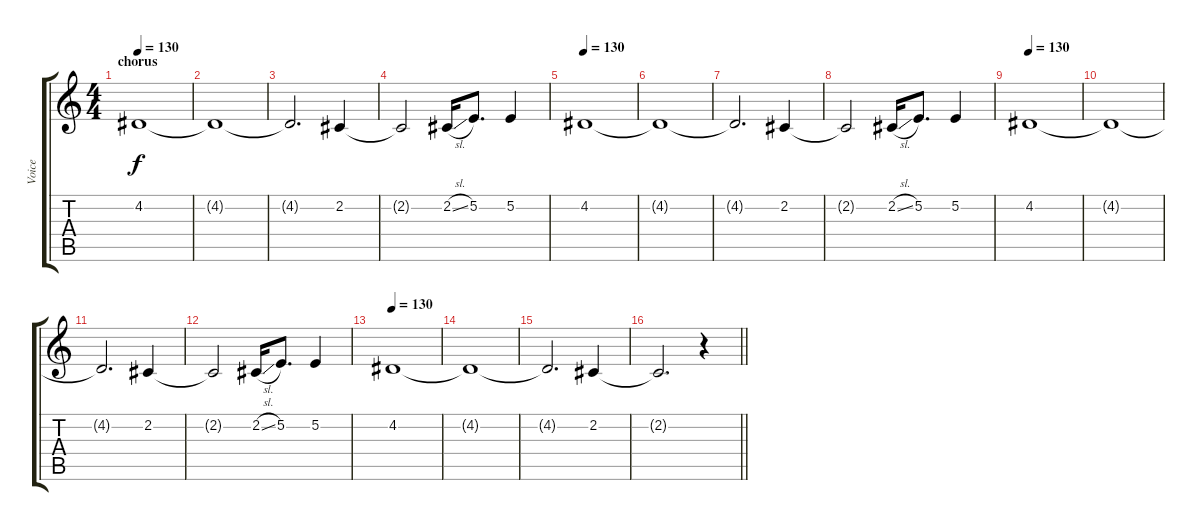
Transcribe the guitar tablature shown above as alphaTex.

\track ("Voice" "Voice") {instrument flute}
\staff {score tabs}
\tuning (E4 B3 G3 D3 A2 E2) {hide}
\ts (4 4)
\section ("" "chorus")
\tempo 130
\clef g2
\ks c
4.2.1{dy f} |
4.2{t}.1 |
4.2{t}.2{d} 2.2.4 |
2.2{t}.2 2.2{sl}.16 5.2.8{d} 5.2.4 |
\tempo 130
4.2.1 |
4.2{t}.1 |
4.2{t}.2{d} 2.2.4 |
2.2{t}.2 2.2{sl}.16 5.2.8{d} 5.2.4 |
\tempo 130
4.2.1 |
4.2{t}.1 |
4.2{t}.2{d} 2.2.4 |
2.2{t}.2 2.2{sl}.16 5.2.8{d} 5.2.4 |
\tempo 130
4.2.1 |
4.2{t}.1 |
4.2{t}.2{d} 2.2.4 |
\barLineRight lightlight
2.2{t}.2{d} r.4
